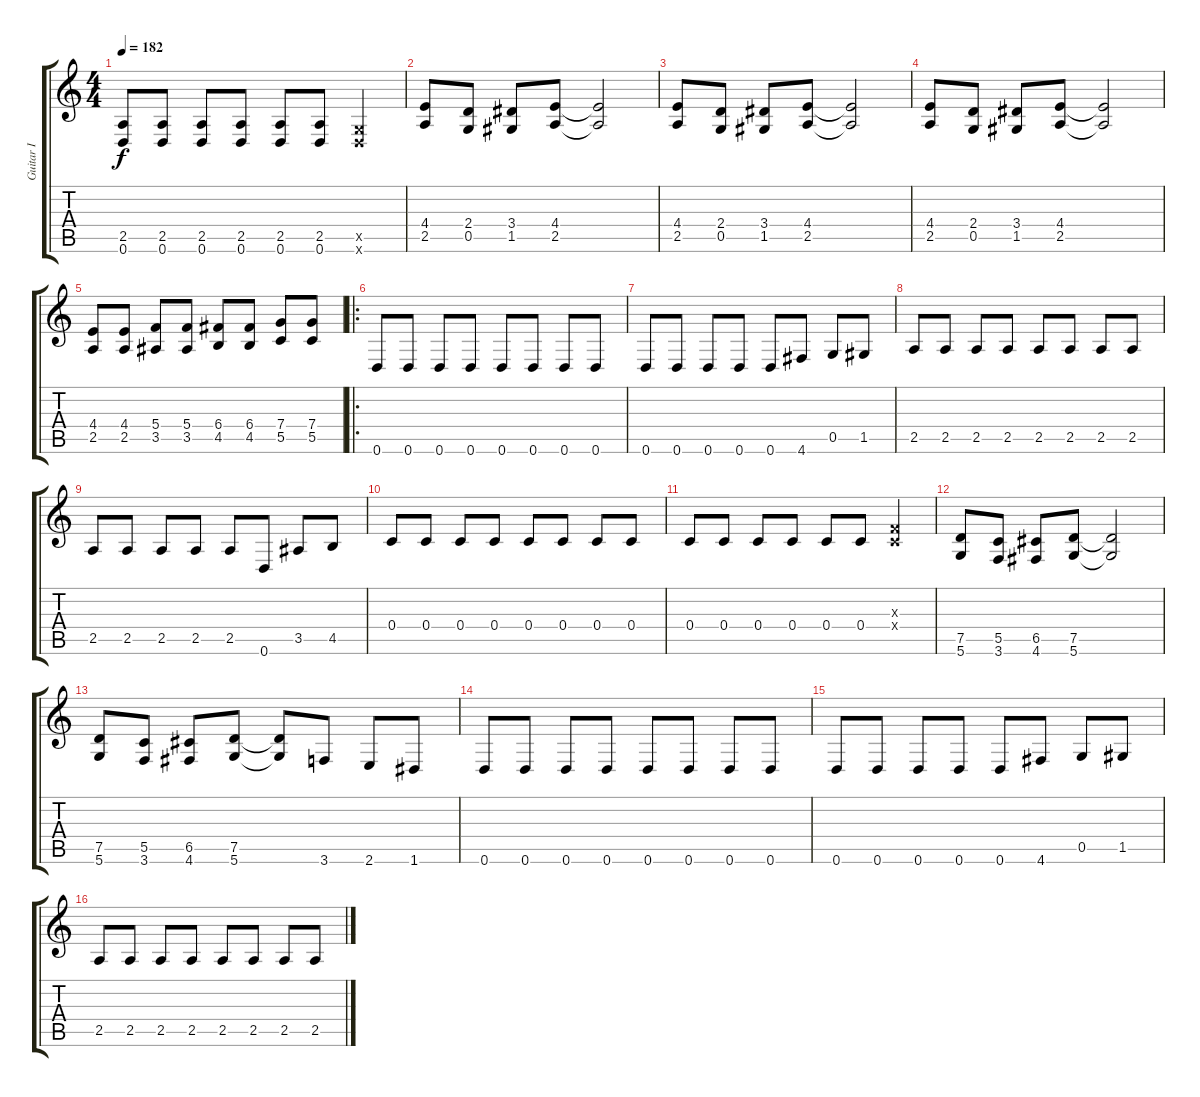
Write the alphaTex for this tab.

\track ("Guitar I" "Guitar I") {instrument distortionguitar}
\staff {score tabs}
\tuning (D4 A3 F3 C3 G2 D2) {hide}
\ts (4 4)
\tempo 182
\clef g2
\ks c
(2.5 0.6).8{dy f} (2.5 0.6).8 (2.5 0.6).8 (2.5 0.6).8 (2.5 0.6).8 (2.5 0.6).8 (0.5{x} 0.6{x}).4 |
(4.4 2.5).8 (2.4 0.5).8 (3.4 1.5).8 (4.4 2.5).8 (4.4{t} 2.5{t}).2 |
(4.4 2.5).8 (2.4 0.5).8 (3.4 1.5).8 (4.4 2.5).8 (4.4{t} 2.5{t}).2 |
(4.4 2.5).8 (2.4 0.5).8 (3.4 1.5).8 (4.4 2.5).8 (4.4{t} 2.5{t}).2 |
(4.4 2.5).8 (4.4 2.5).8 (5.4 3.5).8 (5.4 3.5).8 (6.4 4.5).8 (6.4 4.5).8 (7.4 5.5).8 (7.4 5.5).8 |
\ro
0.6.8 0.6.8 0.6.8 0.6.8 0.6.8 0.6.8 0.6.8 0.6.8 |
0.6.8 0.6.8 0.6.8 0.6.8 0.6.8 4.6.8 0.5.8 1.5.8 |
2.5.8 2.5.8 2.5.8 2.5.8 2.5.8 2.5.8 2.5.8 2.5.8 |
2.5.8 2.5.8 2.5.8 2.5.8 2.5.8 0.6.8 3.5.8 4.5.8 |
0.4.8 0.4.8 0.4.8 0.4.8 0.4.8 0.4.8 0.4.8 0.4.8 |
0.4.8 0.4.8 0.4.8 0.4.8 0.4.8 0.4.8 (0.3{x} 0.4{x}).4 |
(7.5 5.6).8 (5.5 3.6).8 (6.5 4.6).8 (7.5 5.6).8 (7.5{t} 5.6{t}).2 |
(7.5 5.6).8 (5.5 3.6).8 (6.5 4.6).8 (7.5 5.6).8 (7.5{t} 5.6{t}).8 3.6.8 2.6.8 1.6.8 |
0.6.8 0.6.8 0.6.8 0.6.8 0.6.8 0.6.8 0.6.8 0.6.8 |
0.6.8 0.6.8 0.6.8 0.6.8 0.6.8 4.6.8 0.5.8 1.5.8 |
2.5.8 2.5.8 2.5.8 2.5.8 2.5.8 2.5.8 2.5.8 2.5.8
